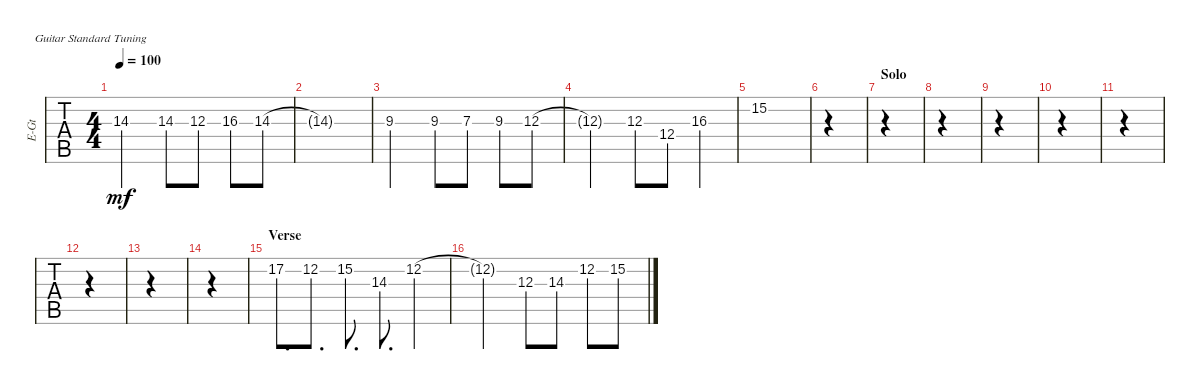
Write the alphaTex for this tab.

\defaultSystemsLayout 4
\bracketExtendMode groupsimilarinstruments
\otherSystemsTrackNameOrientation horizontal
\track ("Vocals" "E-Gt") {mute instrument electricguitarclean}
\staff {tabs}
\tuning (E4 B3 G3 D3 A2 E2)
\ts (4 4)
\tempo 100
\clef g2
\ks c
14.3.2{dy mf} 14.3.8 12.3.8 16.3.8 14.3.8 |
14.3{t}.1 |
9.3.2 9.3.8 7.3.8 9.3.8 12.3.8 |
12.3{t}.2 12.3.8 12.4.8 16.3.4 |
15.2.1 |
|
\section ("" "Solo")
|
|
|
|
|
|
|
|
\section ("" "Verse")
17.2.8{d} 12.2.8{d} 15.2.8{d} 14.3.8{d} 12.2.4 |
12.2{t}.2 12.3.8 14.3.8 12.2.8 15.2.8
